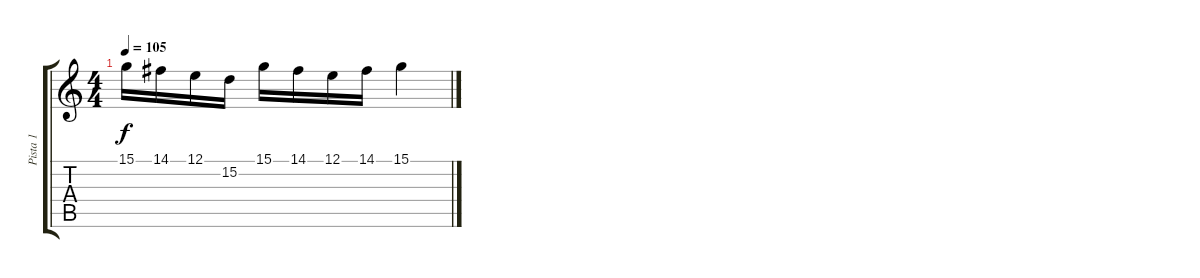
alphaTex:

\track ("Pista 1" "Pista 1") {instrument violin}
\staff {score tabs}
\tuning (E4 B3 G3 D3 A2 E2) {hide}
\ts (4 4)
\tempo 105
\clef g2
\ks c
15.1.16{dy f} 14.1.16 12.1.16 15.2.16 15.1.16 14.1.16 12.1.16 14.1.16 15.1.4
